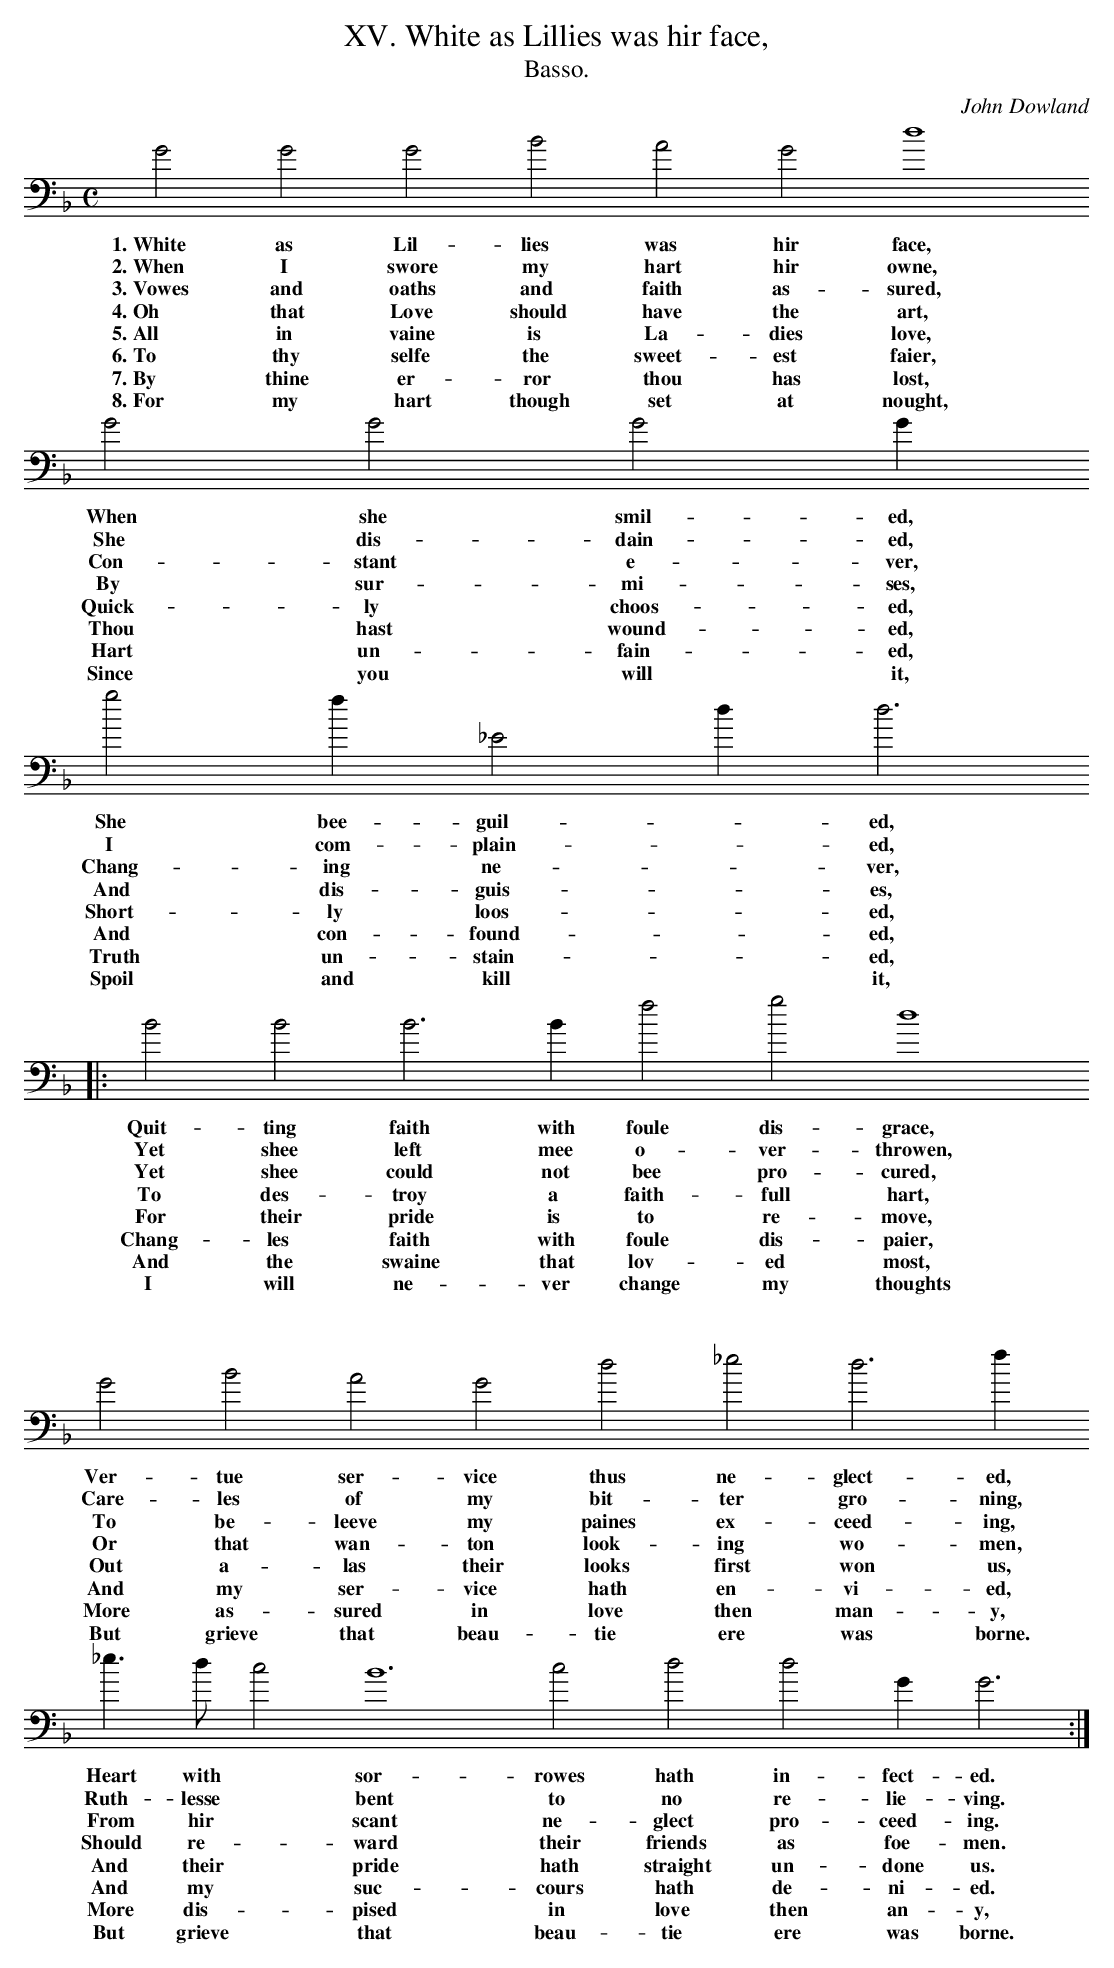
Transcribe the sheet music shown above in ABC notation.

X:1
T:XV. White as Lillies was hir face,
T:Basso.
C: John Dowland
L:1/4
M:C
K: G dor bass
G2 G2 G2 B2 A2 G2 d4
w:1.~White as Lil- lies was hir face,
w:2.~When I swore my hart hir owne,
w:3.~Vowes and oaths and faith as- sured,
w:4.~Oh that Love should have the art,
w:5.~All in vaine is La- dies love,
w:6.~To thy selfe the sweet- est faier,
w:7.~By thine er- ror thou has lost,
w:8.~For my hart though set at nought,
G2 G2  G2 G
w:When she smil- ed,
w:She dis- dain- ed,
w:Con- stant e- ver,
w:By sur- mi- ses,
w:Quick- ly choos- ed,
w:Thou hast wound- ed,
w:Hart un- fain- ed,
w:Since you will it,
g2 f _E2 d d3
w:She bee- guil- * ed,
w:I com- plain- * ed,
w:Chang- ing ne- * ver,
w:And dis- guis- * es,
w:Short- ly loos- * ed,
w:And con- found- * ed,
w:Truth un- stain- * ed,
w:Spoil and kill  * it,
|: B2 B2 B3 B f2 g2 d4
w:Quit- ting faith with foule dis- grace,
w:Yet shee left mee o- ver- throwen,
w:Yet shee could not bee pro- cured,
w:To des- troy a faith- full hart,
w:For their pride is to re- move,
w:Chang- les faith with foule dis- paier,
w:And the swaine that lov- ed most,
w:I will ne- ver change my thoughts
G2 B2 A2 G2 d2 _e2 d3 f
w:Ver- tue ser- vice thus ne- glect- ed,
w:Care- les of my bit- ter gro- ning,
w:To be- leeve my paines ex- ceed- ing,
w:Or that wan- ton look- ing wo- men,
w:Out a- las their looks first won us,
w:And my ser- vice hath en- vi- ed,
w:More as- sured in love then man- y,
w:But grieve that beau- tie ere was borne.
 _e > d c2 B6 c2 d2 d2 G G3 :|
w:Heart with * sor- rowes hath in- fect- ed.
w:Ruth- lesse * bent to no re- lie- ving.
w:From hir * scant ne- glect pro- ceed- ing.
w:Should re- * ward their friends as foe- men.
w:And their * pride hath straight un- done us.
w:And my * suc- cours hath de- ni- ed.
w:More dis- * pised in love then an- y,
w:But grieve * that beau- tie ere was borne.
